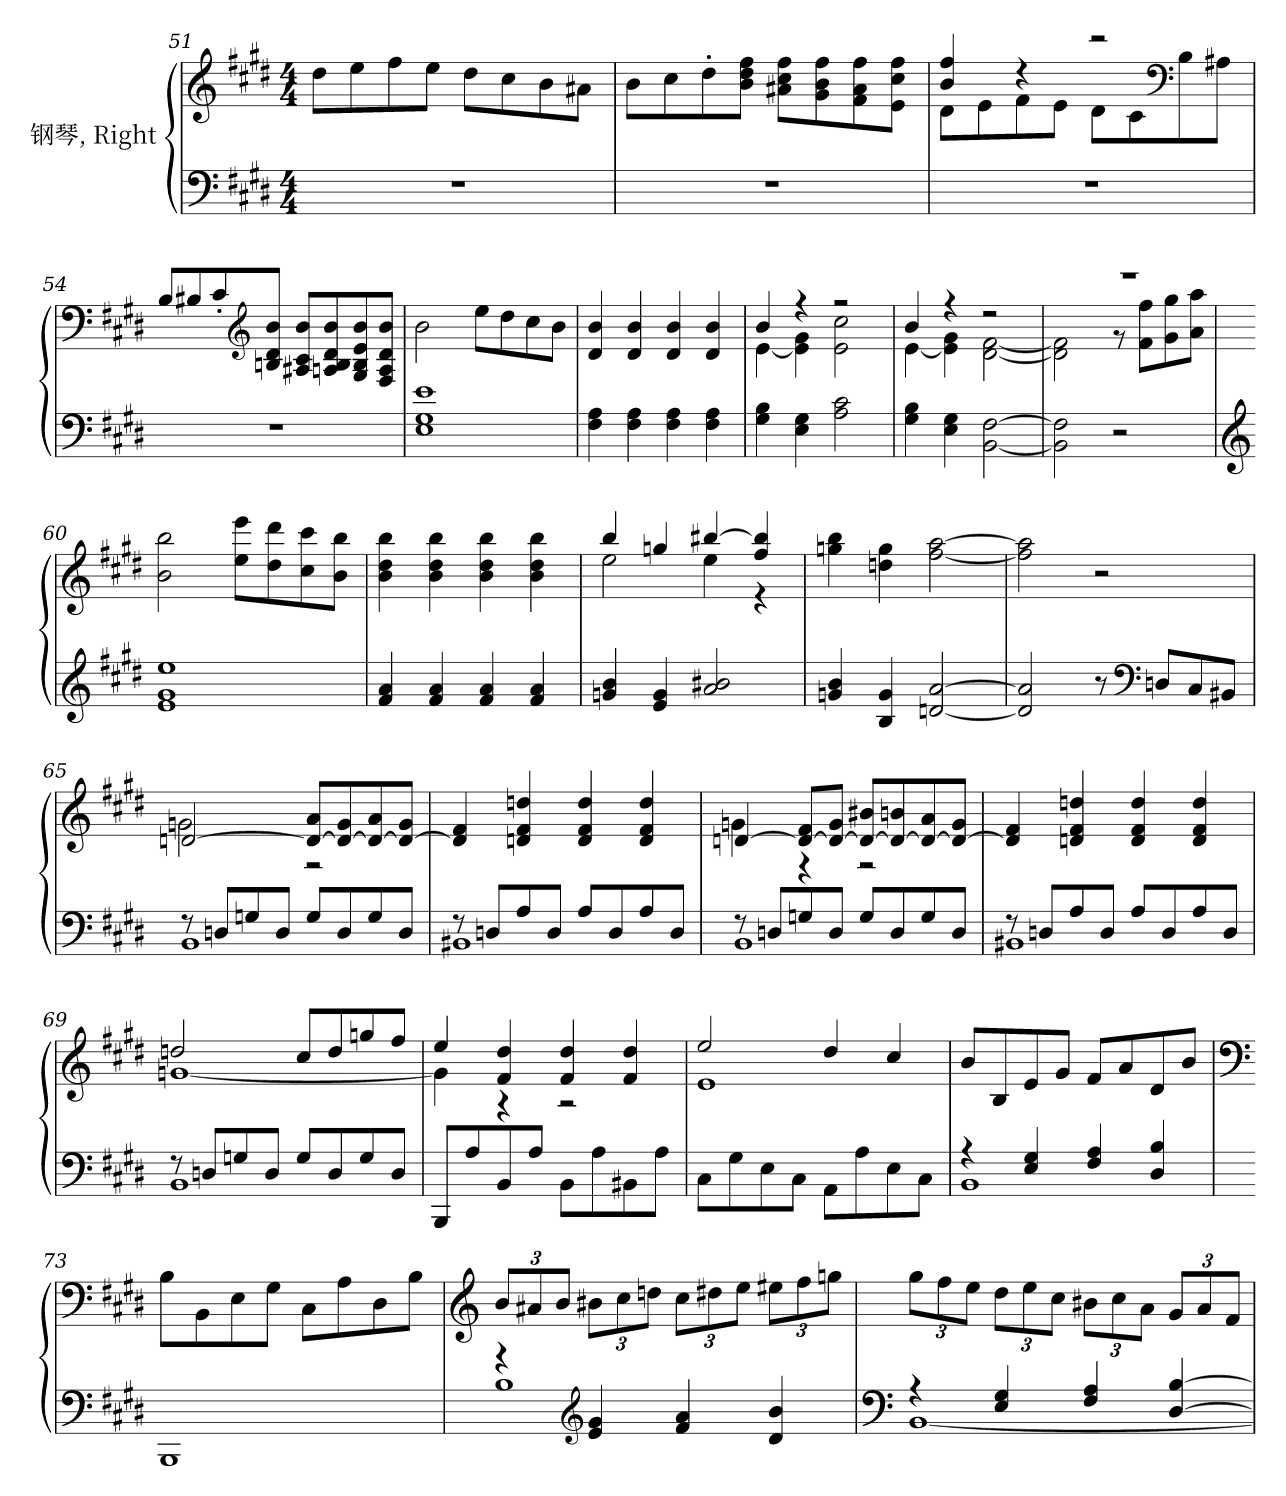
**kern	**kern
*part1	*part1
*staff2	*staff1
*I"钢琴, Right	*
*clefF4	*clefG2
*k[f#c#g#d#]	*k[f#c#g#d#]
*M4/4	*M4/4
=51	=51
1r	8dd#\L
.	8ee\
.	8ff#\
.	8ee\J
.	8dd#\L
.	8cc#\
.	8b\
.	8a#X\J
=52	=52
1r	8b\L
.	8cc#\
*	*MM79
.	8dd#'\
.	8b\ 8dd#\ 8ff#\J
.	8a#X\ 8cc#\ 8ff#\L
*	*MM102
.	8g#\ 8b\ 8ff#\
*	*MM103
.	8f#\ 8a#\ 8ff#\
*	*MM94
.	8e\ 8cc#\ 8ff#\J
!!LO:LB:g=z
=53	=53
*	*^
1r	4b/ 4ff#/	8d#\L
.	.	8e\
.	4r	8f#\
.	.	8e\J
.	2r	8d#\L
*	*MM112	*
.	.	8c#\
*	*clefF4	*
.	.	8B\
.	.	8A#X\J
*	*v	*v
=54	=54
1r	8B/L
*	*MM103
.	8B#X/
*	*MM59
.	8c#'/
*	*clefG2
*	*MM88
.	8Bn/ 8d#/ 8b/J
.	8A#X/ 8c#/ 8b/L
*	*MM61
.	8An/ 8B/ 8d#/ 8b/
.	8G#/ 8B/ 8e/ 8b/
*	*MM44
.	8F#/ 8A/ 8d#/ 8b/J
=55	=55
1E 1G# 1e	2b\
*	*MM120
.	8ee\L
.	8dd#\
.	8cc#\
.	8b\J
=56	=56
*	*MM91
4F#\ 4A\	4d#/ 4b/
*	*MM116
4F#\ 4A\	4d#/ 4b/
4F#\ 4A\	4d#/ 4b/
*	*MM125
4F#\ 4A\	4d#/ 4b/
=57	=57
*	*MM120
*	*^
4G#\ 4B\	4b/	[4e\
4E\ 4G#\	4r	4e\] 4g#\
*	*MM110	*
2A\ 2c#\	2r	2e\ 2cc#\
!!LO:LB:g=z	!!
=58	=58	=58
*	*MM121	*
4G#\ 4B\	4b/	[4e\
4E\ 4G#\	4r	4e\] 4g#\
*	*MM100	*
[2BB\ [2F#\	2r	[2d#\ [2f#\
=59	=59	=59
*	*MM120	*
2BB\] 2F#\]	1r	2d#\] 2f#\]
2r	.	8r
.	.	8f#\ 8ff#\L
.	.	8g#\ 8gg#\
.	.	8a\ 8aa\J
*	*v	*v
=60	=60
*clefG2	*
*	*MM40
1e 1g# 1ee	2b\ 2bb\
*	*MM120
.	8ee\ 8eee\L
.	8dd#\ 8ddd#\
.	8cc#\ 8ccc#\
.	8b\ 8bb\J
=61	=61
*	*MM100
4f#/ 4a/	4b\ 4dd#\ 4bb\
*	*MM116
4f#/ 4a/	4b\ 4dd#\ 4bb\
4f#/ 4a/	4b\ 4dd#\ 4bb\
*	*MM125
4f#/ 4a/	4b\ 4dd#\ 4bb\
=62	=62
*	*MM120
*	*^
4gn/ 4b/	4bb/	2ee\
4e/ 4g/	4ggn/	.
*	*MM110	*
2a/ 2b#X/	[4bb#X/	4ee\
.	4ff#/ 4bb#/]	4r
*	*v	*v
=63	=63
*	*MM121
4gn/ 4b/	4ggn\ 4bb\
4B/ 4g/	4ddn\ 4gg\
*	*MM100
[2dn/ [2a/	[2ff#\ [2aa\
!!LO:LB:g=z
=64	=64
*	*MM120
2d/] 2a/]	2ff#\] 2aa\]
*	*MM122
8r	2r
*clefF4	*
8Dn/L	.
8C#/	.
8BB#X/J	.
=65	=65
*^	*^
8r	1BB	[2dn/	2gn\
8Dn/L	.	.	.
8Gn/	.	.	.
8D/J	.	.	.
8G/L	.	8d/_ 8a/L	2r
8D/	.	8d/_ 8g/	.
8G/	.	8d/_ 8a/	.
8D/J	.	8d/_ 8g/J	.
*	*	*v	*v
=66	=66	=66
8r	1BB#X	4d/] 4f#/
8Dn/L	.	.
*	*	*MM130
8A/	.	4dn/ 4f#/ 4ddn/
8D/J	.	.
8A/L	.	4d/ 4f#/ 4dd/
8D/	.	.
8A/	.	4d/ 4f#/ 4dd/
8D/J	.	.
!!LO:PB:g=z
=67	=67	=67
*	*	*MM130
*	*	*^
8r	1BB	[4dn/	4gn\
8Dn/L	.	.	.
*	*	*MM133	*
8Gn/	.	8d/_ 8f#/L	4r
8D/J	.	8d/_ 8g/J	.
8G/L	.	8d/_ 8b#X/L	2r
8D/	.	8d/_ 8bn/	.
*	*	*MM136	*
8G/	.	8d/_ 8a/	.
*	*	*MM134	*
8D/J	.	8d/_ 8g/J	.
*	*	*v	*v
=68	=68	=68
8r	1BB#X	4d/] 4f#/
8Dn/L	.	.
*	*	*MM130
8A/	.	4dn/ 4f#/ 4ddn/
8D/J	.	.
8A/L	.	4d/ 4f#/ 4dd/
8D/	.	.
*	*	*MM96
8A/	.	4d/ 4f#/ 4dd/
8D/J	.	.
=69	=69	=69
*	*	*MM131
*	*	*^
8r	1BB	2ddn/	[1gn
8Dn/L	.	.	.
8Gn/	.	.	.
8D/J	.	.	.
8G/L	.	8cc#/L	.
8D/	.	8dd/	.
8G/	.	8ggn/	.
8D/J	.	8ff#/J	.
*v	*v	*	*
!!LO:LB:g=z	!!
=70	=70	=70
*	*MM130	*
8BBB/L	4ee/	4g\]
8A/	.	.
8BB/	4f#/ 4dd#/	4r
8A/J	.	.
8BB\L	4f#/ 4dd#/	2r
8A\	.	.
*	*MM142	*
8BB#X\	4f#/ 4dd#/	.
8A\J	.	.
=71	=71	=71
8C#\L	2ee/	1e
8G#\	.	.
8E\	.	.
8C#\J	.	.
8AA\L	4dd#/	.
8A\	.	.
8E\	4cc#/	.
8C#\J	.	.
*	*v	*v
=72	=72
*^	*
4r	1BB	8b/L
.	.	8B/
4E/ 4G#/	.	8e/
.	.	8g#/J
4F#/ 4A/	.	8f#/L
.	.	8a/
4D#/ 4B/	.	8d#/
.	.	8b/J
*v	*v	*
=73	=73
*	*clefF4
1BBB	8B\L
.	8BB\
.	8E\
*	*MM146
.	8G#\J
.	8C#\L
.	8A\
.	8D#\
.	8B\J
!!LO:LB:g=z
=74	=74
*	*clefG2
*^	*
*	*	*Xbrackettup
4r	1B	12b/L
.	.	12a#X/
*	*	*MM137
.	.	12b/J
*clefG2	*	*
4e/ 4g#/	.	12b#X\L
.	.	12cc#\
.	.	12ddn\J
4f#/ 4a/	.	12cc#\L
.	.	12dd#X\
.	.	12ee\J
*	*	*MM141
4d#/ 4b/	.	12ee#X\L
*	*	*MM144
.	.	12ff#\
*	*	*MM146
.	.	12ggn\J
=75	=75	=75
*clefF4	*	*
4r	[1BB	12gg#\L
.	.	12ff#\
.	.	12ee\J
4E/ 4G#/	.	12dd#\L
.	.	12ee\
.	.	12cc#\J
4F#/ 4A/	.	12b#X\L
.	.	12cc#\
.	.	12a\J
[4D#/ [4B/	.	12g#/L
.	.	12a/
.	.	12f#/J
*v	*v	*
=	=
*-	*-
